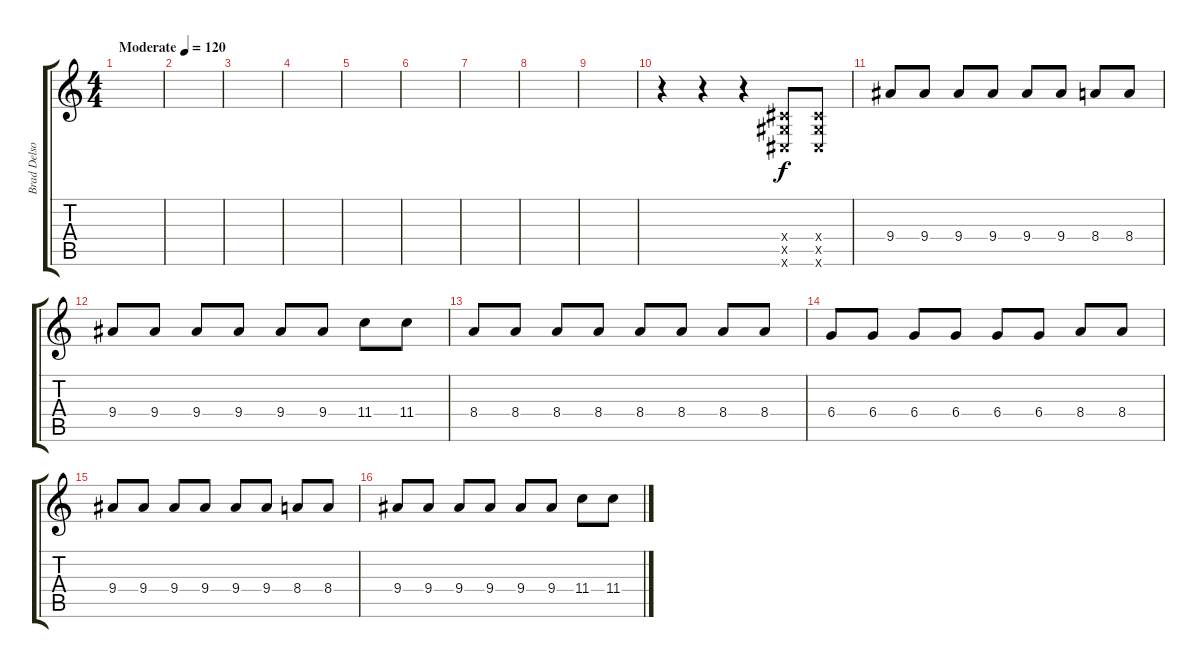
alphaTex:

\track ("Brad Delson" "Brad Delso") {instrument distortionguitar}
\staff {score tabs}
\tuning (Eb4 Bb3 Gb3 Db3 Ab2 Db2) {hide}
\ts (4 4)
\tempo (120 "Moderate")
\clef g2
\ks c
|
|
|
|
|
|
|
|
|
r.4 r.4 r.4 (0.4{x} 0.5{x} 0.6{x}).8 (0.4{x} 0.5{x} 0.6{x}).8 |
9.4.8 9.4.8 9.4.8 9.4.8 9.4.8 9.4.8 8.4.8 8.4.8 |
9.4.8 9.4.8 9.4.8 9.4.8 9.4.8 9.4.8 11.4.8 11.4.8 |
8.4.8 8.4.8 8.4.8 8.4.8 8.4.8 8.4.8 8.4.8 8.4.8 |
6.4.8 6.4.8 6.4.8 6.4.8 6.4.8 6.4.8 8.4.8 8.4.8 |
9.4.8 9.4.8 9.4.8 9.4.8 9.4.8 9.4.8 8.4.8 8.4.8 |
9.4.8 9.4.8 9.4.8 9.4.8 9.4.8 9.4.8 11.4.8 11.4.8
